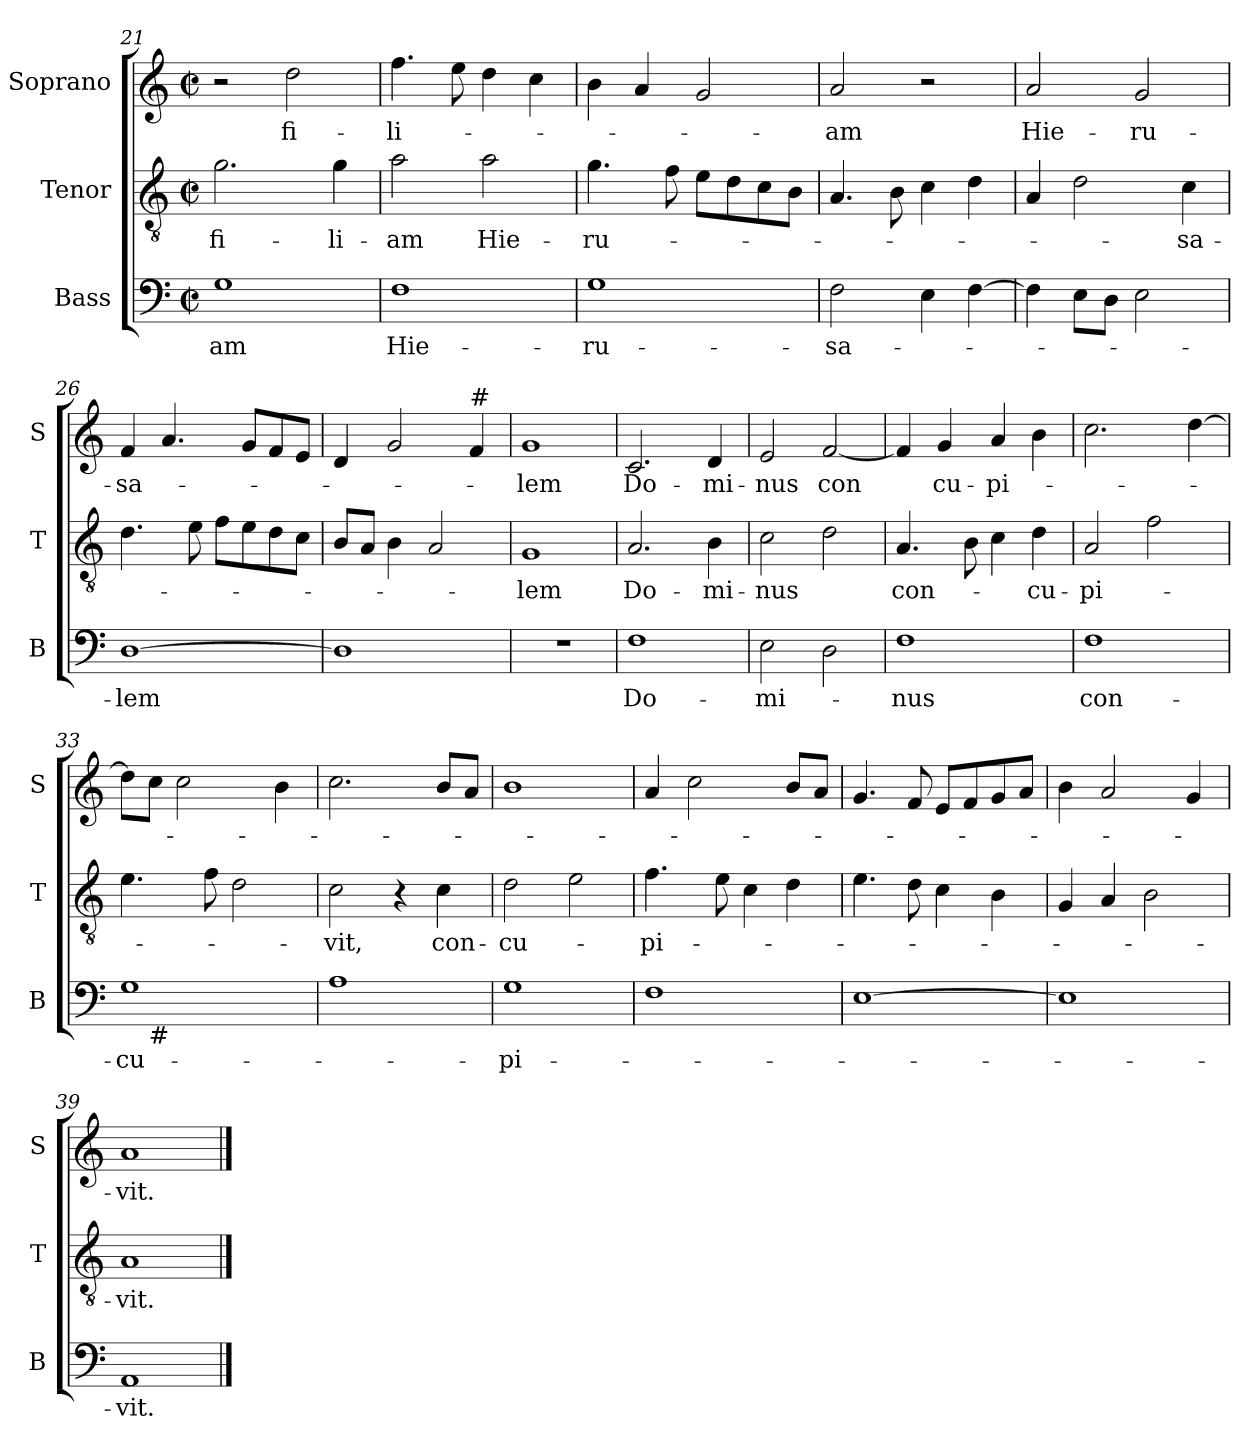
**kern	**text	**kern	**text	**kern	**text
*part3	*part3	*part2	*part2	*part1	*part1
*staff3	*staff3	*staff2	*staff2	*staff1	*staff1
*I"Bass	*	*I"Tenor	*	*I"Soprano	*
*I'B	*	*I'T	*	*I'S	*
*clefF4	*	*clefGv2	*	*clefG2	*
*k[]	*	*k[]	*	*k[]	*
*C:	*	*C:	*	*C:	*
*M2/2	*	*M2/2	*	*M2/2	*
*met(c|)	*	*met(c|)	*	*met(c|)	*
=21	=21	=21	=21	=21	=21
!	!LO:LY:b	!	!LO:LY:b	!	!
1G	-am	2.g\	-fi-	2r	.
!	!	!	!	!	!LO:LY:b
.	.	.	.	2dd\	fi-
!	!	!	!LO:LY:b	!	!
.	.	4g\	-li-	.	.
=22	=22	=22	=22	=22	=22
!	!LO:LY:b	!	!LO:LY:b	!	!LO:LY:b
1F	Hie-	2a\	-am	4.ff\	-li-
.	.	.	.	8ee\	.
!	!	!	!LO:LY:b	!	!
.	.	2a\	Hie-	4dd\	.
.	.	.	.	4cc\	.
!!LO:LB:g=z
=23	=23	=23	=23	=23	=23
!	!LO:LY:b	!	!LO:LY:b	!	!
1G	-ru-	4.g\	-ru-	4b\	.
.	.	.	.	4a/	.
.	.	8f\	.	.	.
.	.	8e\L	.	2g/	.
.	.	8d\	.	.	.
.	.	8c\	.	.	.
.	.	8B\J	.	.	.
=24	=24	=24	=24	=24	=24
!	!LO:LY:b	!	!	!	!LO:LY:b
2F\	-sa-	4.A/	.	2a/	-am
.	.	8B\	.	.	.
4E\	.	4c\	.	2r	.
[4F\	.	4d\	.	.	.
=25	=25	=25	=25	=25	=25
!	!	!	!	!	!LO:LY:b
4F\]	.	4A/	.	2a/	Hie-
8E\L	.	2d\	.	.	.
8D\J	.	.	.	.	.
!	!	!	!	!	!LO:LY:b
2E\	.	.	.	2g/	-ru-
!	!	!	!LO:LY:b	!	!
.	.	4c\	-sa-	.	.
=26	=26	=26	=26	=26	=26
!	!LO:LY:b	!	!	!	!LO:LY:b
[1D	-lem	4.d\	.	4f/	-sa-
.	.	.	.	4.a/	.
.	.	8e\	.	.	.
.	.	8f\L	.	.	.
.	.	8e\	.	8g/L	.
.	.	8d\	.	8f/	.
.	.	8c\J	.	8e/J	.
=27	=27	=27	=27	=27	=27
1D]	.	8B/L	.	4d/	.
.	.	8A/J	.	.	.
.	.	4B\	.	2g/	.
.	.	2A/	.	.	.
!	!	!	!	!LO:TX:a:t=#	!
.	.	.	.	4f/	.
!!LO:LB:g=z
=28	=28	=28	=28	=28	=28
!	!	!	!LO:LY:b	!	!LO:LY:b
1r	.	1G	-lem	1g	-lem
=29	=29	=29	=29	=29	=29
!	!LO:LY:b	!	!LO:LY:b	!	!LO:LY:b
1F	Do-	2.A/	Do-	2.c/	Do-
!	!	!	!LO:LY:b	!	!LO:LY:b
.	.	4B\	-mi-	4d/	-mi-
=30	=30	=30	=30	=30	=30
!	!LO:LY:b	!	!LO:LY:b	!	!LO:LY:b
2E\	-mi-	2c\	-nus	2e/	-nus
!	!	!	!	!	!LO:LY:b
2D\	.	2d\	.	[2f/	con
=31	=31	=31	=31	=31	=31
!	!LO:LY:b	!	!LO:LY:b	!	!
1F	-nus	4.A/	con-	4f/]	.
!	!	!	!	!	!LO:LY:b
.	.	.	.	4g/	cu-
.	.	8B\	.	.	.
!	!	!	!	!	!LO:LY:b
.	.	4c\	.	4a/	-pi-
!	!	!	!LO:LY:b	!	!
.	.	4d\	-cu-	4b\	.
=32	=32	=32	=32	=32	=32
!	!LO:LY:b	!	!LO:LY:b	!	!
1F	con-	2A/	-pi-	2.cc\	.
.	.	2f\	.	.	.
.	.	.	.	[4dd\	.
=33	=33	=33	=33	=33	=33
!	!LO:LY:b	!	!	!	!
*^	*	*	*	*	*
1G	8ryy	-cu-	4.e\	.	8dd\L]	.
!	!LO:TX:b:t=#	!	!	!	!	!
.	2..ryy	.	.	.	8cc\J	.
.	.	.	.	.	2cc\	.
.	.	.	8f\	.	.	.
.	.	.	2d\	.	.	.
.	.	.	.	.	4b\	.
!!LO:LB:g=z
=34	=34	=34	=34	=34	=34	=34
!	!	!	!	!LO:LY:b	!	!
*v	*v	*	*	*	*	*
1A	.	2c\	-vit,	2.cc\	.
.	.	4r	.	.	.
!	!	!	!LO:LY:b	!	!
.	.	4c\	con-	8b/L	.
.	.	.	.	8a/J	.
=35	=35	=35	=35	=35	=35
!	!LO:LY:b	!	!LO:LY:b	!	!
1G	-pi-	2d\	-cu-	1b	.
.	.	2e\	.	.	.
=36	=36	=36	=36	=36	=36
!	!	!	!LO:LY:b	!	!
1F	.	4.f\	-pi-	4a/	.
.	.	.	.	2cc\	.
.	.	8e\	.	.	.
.	.	4c\	.	.	.
.	.	4d\	.	8b/L	.
.	.	.	.	8a/J	.
=37	=37	=37	=37	=37	=37
[1E	.	4.e\	.	4.g/	.
.	.	8d\	.	8f/	.
.	.	4c\	.	8e/L	.
.	.	.	.	8f/	.
.	.	4B\	.	8g/	.
.	.	.	.	8a/J	.
=38	=38	=38	=38	=38	=38
1E]	.	4G/	.	4b\	.
.	.	4A/	.	2a/	.
.	.	2B\	.	.	.
.	.	.	.	4g/	.
=39	=39	=39	=39	=39	=39
!	!LO:LY:b	!	!LO:LY:b	!	!LO:LY:b
1AA	-vit.	1A	-vit.	1a	-vit.
==	==	==	==	==	==
*-	*-	*-	*-	*-	*-
